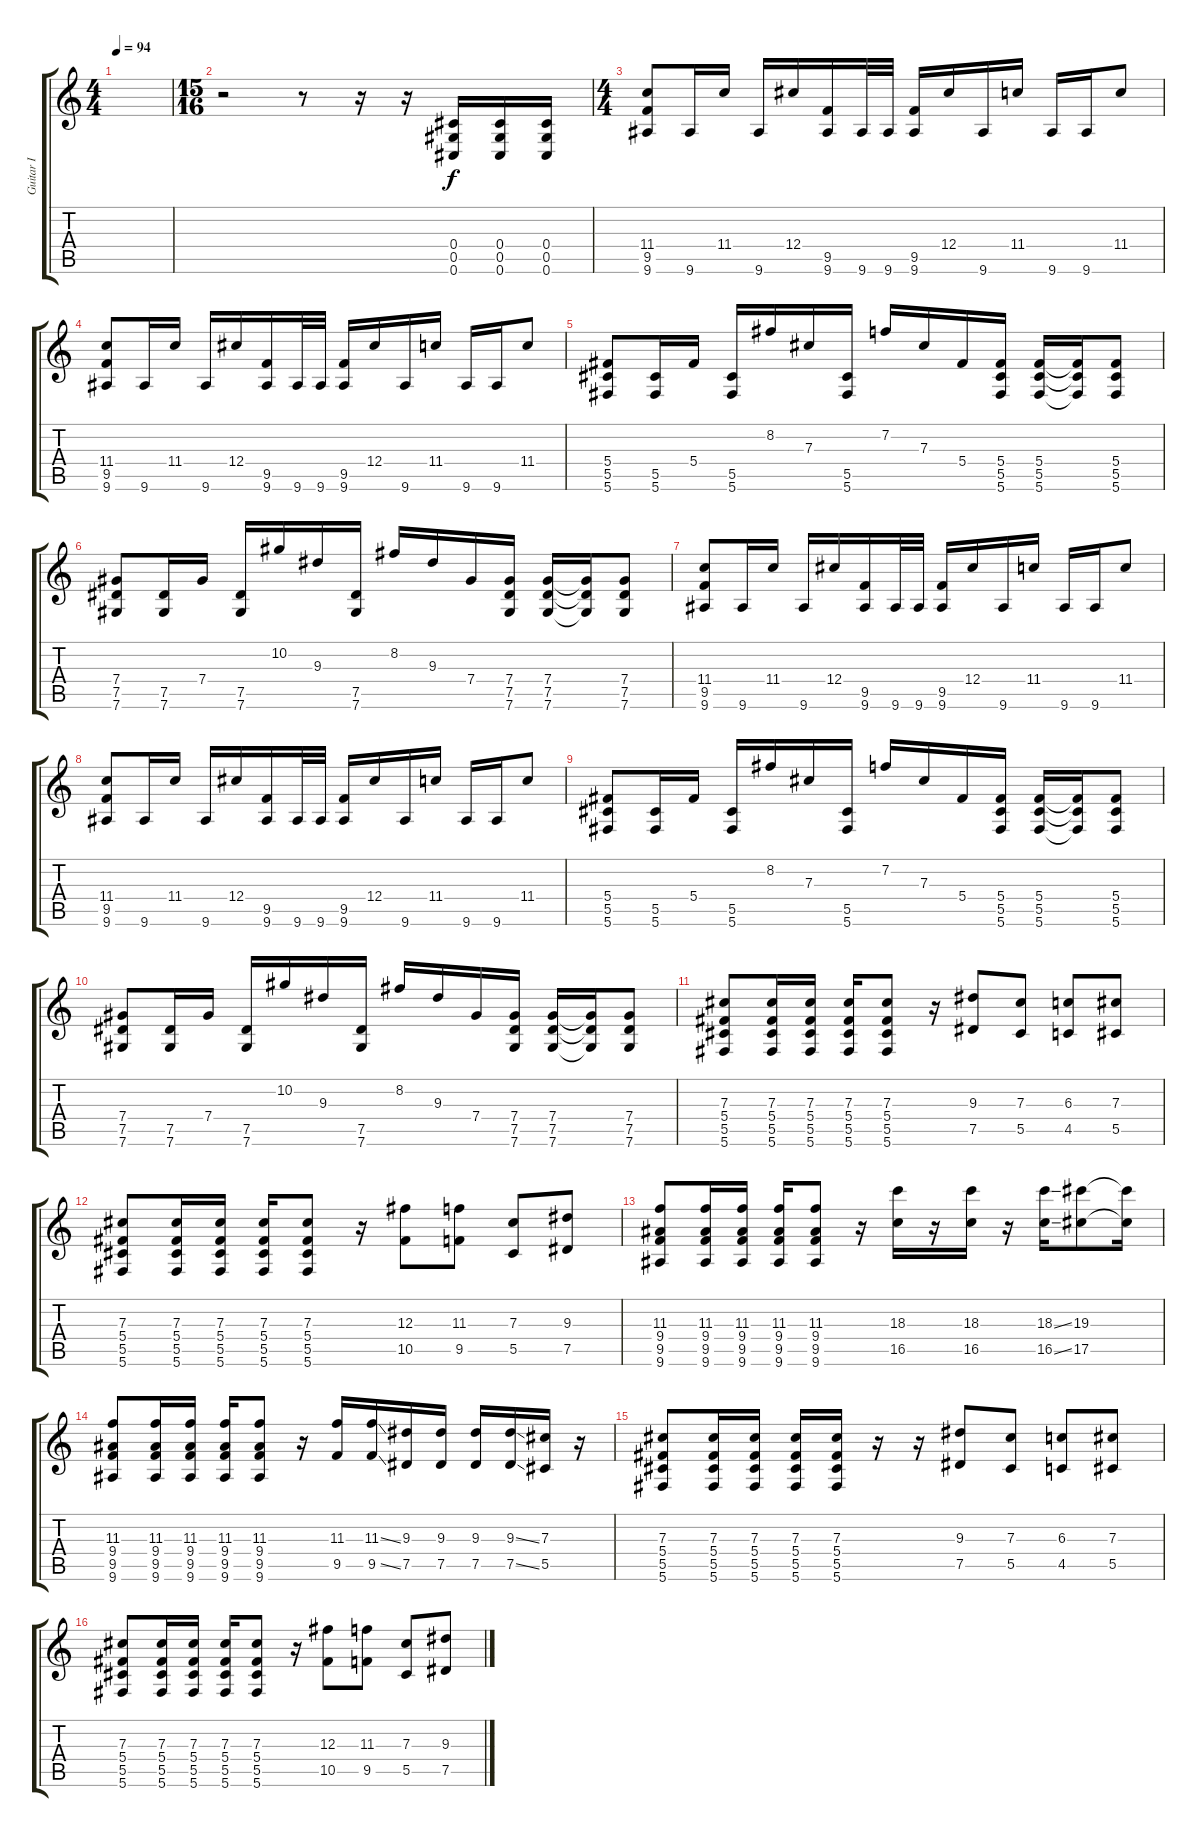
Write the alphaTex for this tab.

\track ("Guitar I" "Guitar I") {instrument distortionguitar}
\staff {score tabs}
\tuning (Eb4 Bb3 Gb3 Db3 Ab2 Db2) {hide}
\ts (4 4)
\tempo 94
\clef g2
\ks c
|
\ts (15 16)
r.2 r.8 r.16 r.16 (0.4 0.5 0.6).16 (0.4 0.5 0.6).16 (0.4 0.5 0.6).16 |
\ts (4 4)
(11.4 9.5 9.6).8 9.6.16 11.4.16 9.6.16 12.4.16 (9.5 9.6).16 9.6.32 9.6.32 (9.5 9.6).16 12.4.16 9.6.16 11.4.16 9.6.16 9.6.16 11.4.8 |
(11.4 9.5 9.6).8 9.6.16 11.4.16 9.6.16 12.4.16 (9.5 9.6).16 9.6.32 9.6.32 (9.5 9.6).16 12.4.16 9.6.16 11.4.16 9.6.16 9.6.16 11.4.8 |
(5.4 5.5 5.6).8 (5.5 5.6).16 5.4.16 (5.5 5.6).16 8.2.16 7.3.16 (5.5 5.6).16 7.2.16 7.3.16 5.4.16 (5.4 5.5 5.6).16 (5.4 5.5 5.6).16 (5.4{t} 5.5{t} 5.6{t}).16 (5.4 5.5 5.6).8 |
(7.4 7.5 7.6).8 (7.5 7.6).16 7.4.16 (7.5 7.6).16 10.2.16 9.3.16 (7.5 7.6).16 8.2.16 9.3.16 7.4.16 (7.4 7.5 7.6).16 (7.4 7.5 7.6).16 (7.4{t} 7.5{t} 7.6{t}).16 (7.4 7.5 7.6).8 |
(11.4 9.5 9.6).8 9.6.16 11.4.16 9.6.16 12.4.16 (9.5 9.6).16 9.6.32 9.6.32 (9.5 9.6).16 12.4.16 9.6.16 11.4.16 9.6.16 9.6.16 11.4.8 |
(11.4 9.5 9.6).8 9.6.16 11.4.16 9.6.16 12.4.16 (9.5 9.6).16 9.6.32 9.6.32 (9.5 9.6).16 12.4.16 9.6.16 11.4.16 9.6.16 9.6.16 11.4.8 |
(5.4 5.5 5.6).8 (5.5 5.6).16 5.4.16 (5.5 5.6).16 8.2.16 7.3.16 (5.5 5.6).16 7.2.16 7.3.16 5.4.16 (5.4 5.5 5.6).16 (5.4 5.5 5.6).16 (5.4{t} 5.5{t} 5.6{t}).16 (5.4 5.5 5.6).8 |
(7.4 7.5 7.6).8 (7.5 7.6).16 7.4.16 (7.5 7.6).16 10.2.16 9.3.16 (7.5 7.6).16 8.2.16 9.3.16 7.4.16 (7.4 7.5 7.6).16 (7.4 7.5 7.6).16 (7.4{t} 7.5{t} 7.6{t}).16 (7.4 7.5 7.6).8 |
(7.3 5.4 5.5 5.6).8 (7.3 5.4 5.5 5.6).16 (7.3 5.4 5.5 5.6).16 (7.3 5.4 5.5 5.6).16 (7.3 5.4 5.5 5.6).8 r.16 (9.3 7.5).8 (7.3 5.5).8 (6.3 4.5).8 (7.3 5.5).8 |
(7.3 5.4 5.5 5.6).8 (7.3 5.4 5.5 5.6).16 (7.3 5.4 5.5 5.6).16 (7.3 5.4 5.5 5.6).16 (7.3 5.4 5.5 5.6).8 r.16 (12.3 10.5).8 (11.3 9.5).8 (7.3 5.5).8 (9.3 7.5).8 |
(11.3 9.4 9.5 9.6).8 (11.3 9.4 9.5 9.6).16 (11.3 9.4 9.5 9.6).16 (11.3 9.4 9.5 9.6).16 (11.3 9.4 9.5 9.6).8 r.16 (18.3 16.5).16 r.16 (18.3 16.5).16 r.16 (18.3{ss} 16.5{ss}).16 (19.3 17.5).8 (19.3{t} 17.5{t}).16 |
(11.3 9.4 9.5 9.6).8 (11.3 9.4 9.5 9.6).16 (11.3 9.4 9.5 9.6).16 (11.3 9.4 9.5 9.6).16 (11.3 9.4 9.5 9.6).8 r.16 (11.3 9.5).16 (11.3{ss} 9.5{ss}).16 (9.3 7.5).16 (9.3 7.5).16 (9.3 7.5).16 (9.3{ss} 7.5{ss}).16 (7.3 5.5).16 r.16 |
(7.3 5.4 5.5 5.6).8 (7.3 5.4 5.5 5.6).16 (7.3 5.4 5.5 5.6).16 (7.3 5.4 5.5 5.6).16 (7.3 5.4 5.5 5.6).16 r.16 r.16 (9.3 7.5).8 (7.3 5.5).8 (6.3 4.5).8 (7.3 5.5).8 |
(7.3 5.4 5.5 5.6).8 (7.3 5.4 5.5 5.6).16 (7.3 5.4 5.5 5.6).16 (7.3 5.4 5.5 5.6).16 (7.3 5.4 5.5 5.6).8 r.16 (12.3 10.5).8 (11.3 9.5).8 (7.3 5.5).8 (9.3 7.5).8
